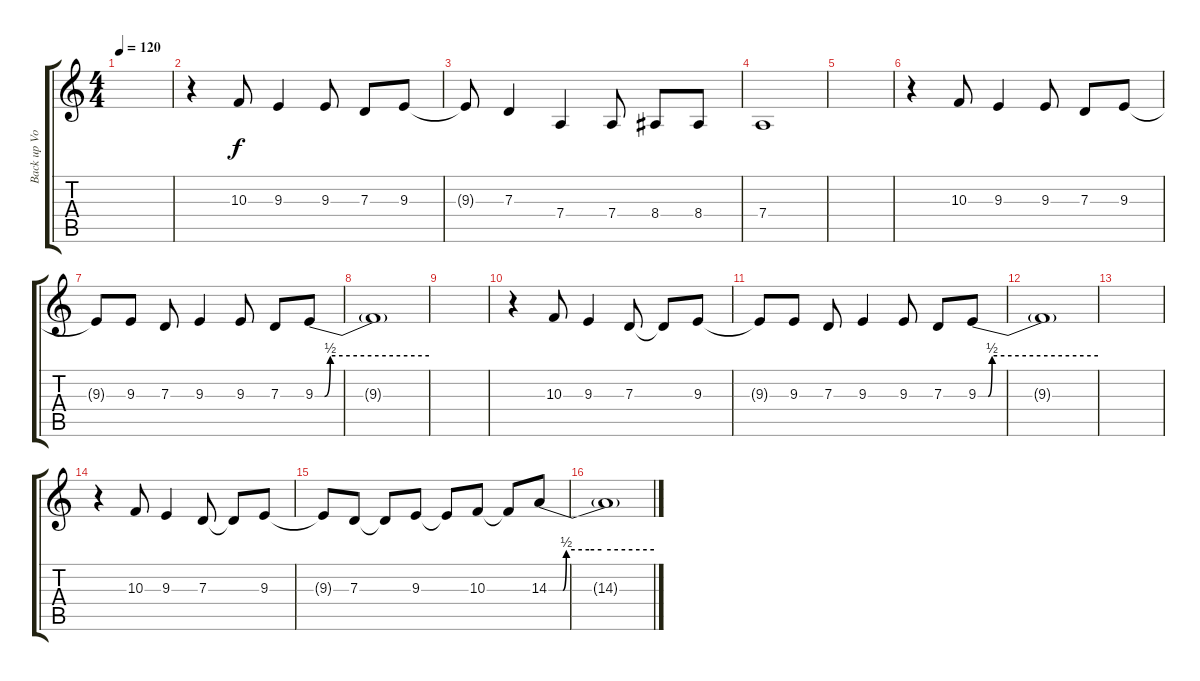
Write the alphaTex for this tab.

\track ("Back up Vocals" "Back up Vo") {instrument oboe}
\staff {score tabs}
\tuning (E4 B3 G3 D3 A2 E2) {hide}
\ts (4 4)
\tempo 120
\clef g2
\ks c
|
r.4 10.3.8 9.3.4 9.3.8 7.3.8 9.3.8 |
9.3{t}.8 7.3.4 7.4.4 7.4.8 8.4.8 8.4.8 |
7.4.1 |
|
r.4 10.3.8 9.3.4 9.3.8 7.3.8 9.3.8 |
9.3{t}.8 9.3.8 7.3.8 9.3.4 9.3.8 7.3.8 9.3{be (custom 0 0 5 0 8 2 60 2)}.8 |
9.3{t}.1 |
|
r.4{volume 16} 10.3.8 9.3.4 7.3.8 7.3{t}.8 9.3.8 |
9.3{t}.8 9.3.8 7.3.8 9.3.4 9.3.8 7.3.8 9.3{be (custom 0 0 5 0 7 2 60 2)}.8 |
9.3{t}.1 |
|
r.4{volume 16} 10.3.8 9.3.4 7.3.8 7.3{t}.8 9.3.8 |
9.3{t}.8 7.3.8 7.3{t}.8 9.3.8 9.3{t}.8 10.3.8 10.3{t}.8 14.3{be (custom 0 0 8 0 10 2 23 2 30 2 60 2)}.8 |
14.3{t}.1
